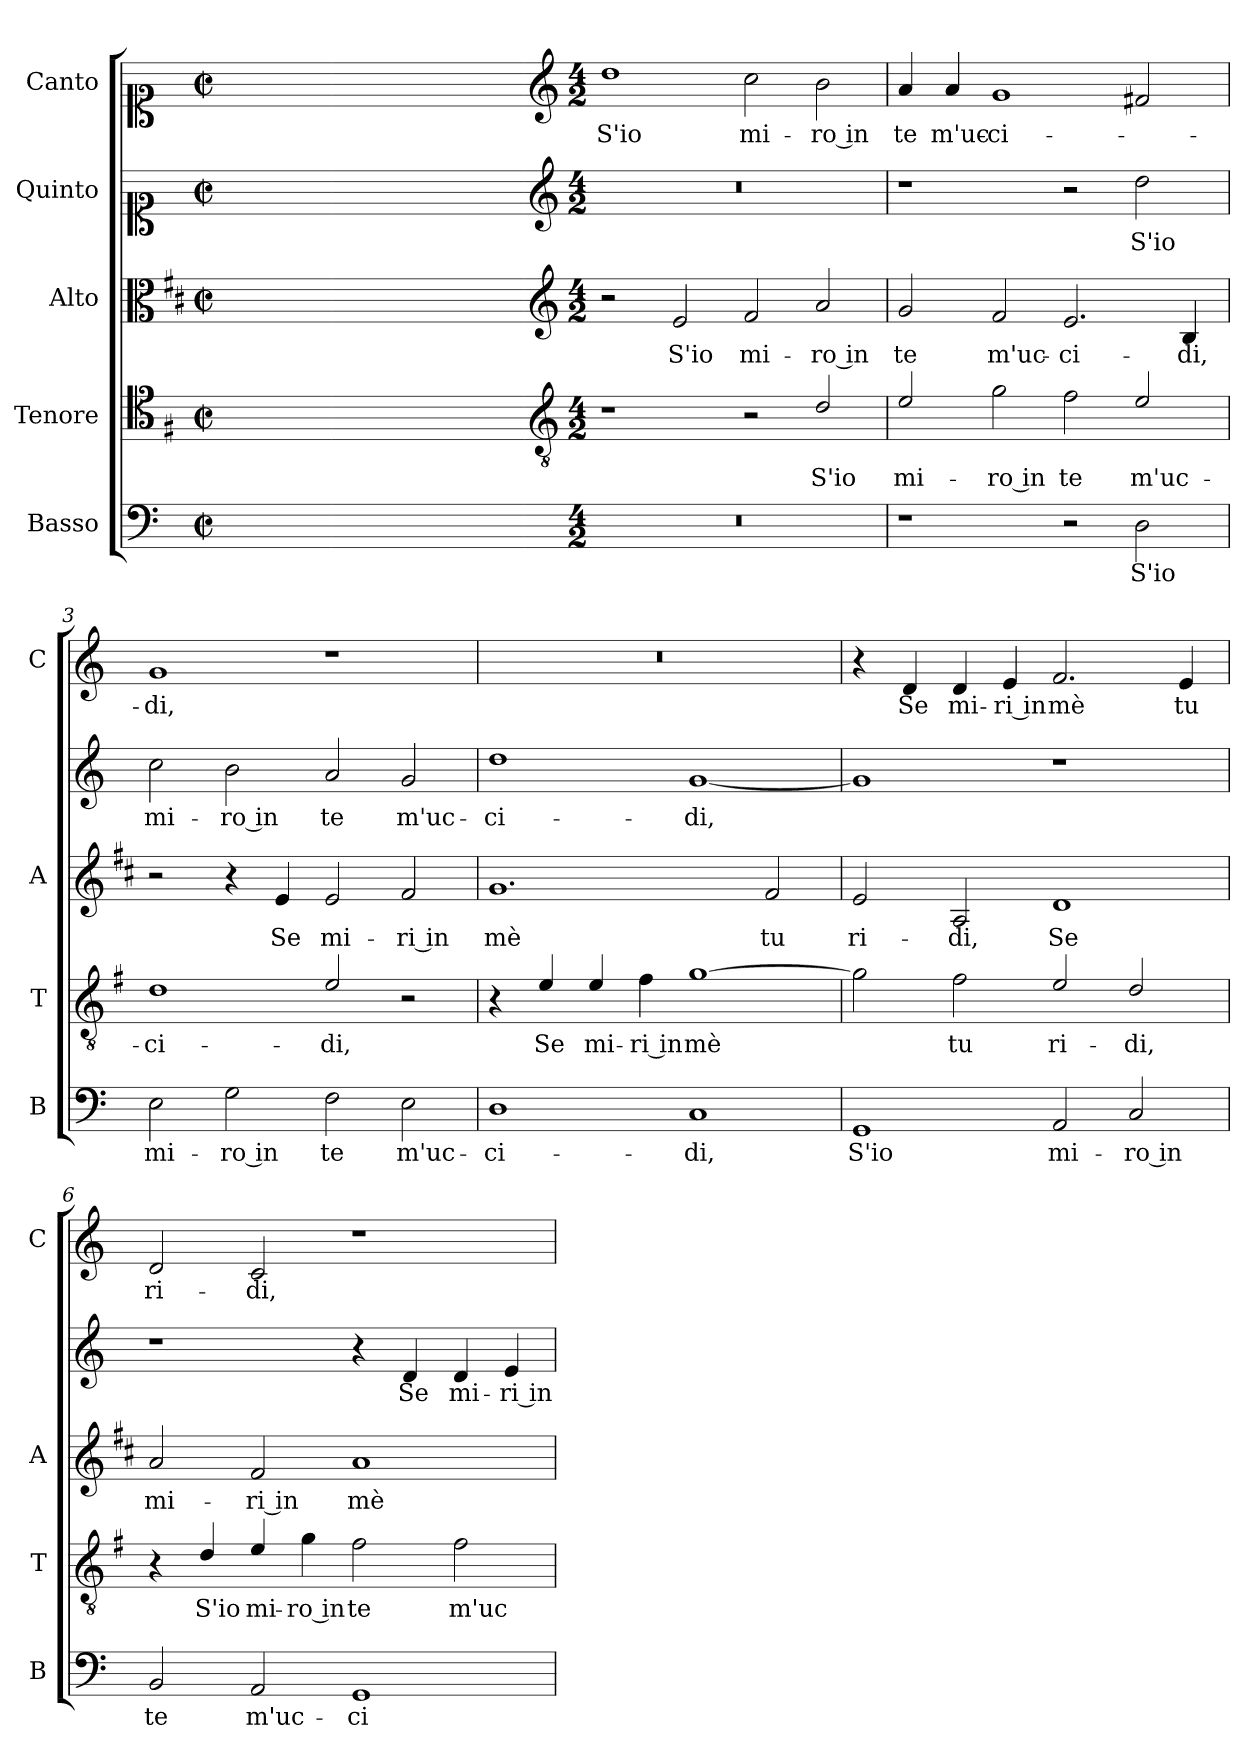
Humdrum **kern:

**kern	**text	**kern	**text	**kern	**text	**kern	**text	**kern	**text
*part5	*part5	*part4	*part4	*part3	*part3	*part2	*part2	*part1	*part1
*staff5	*staff5	*staff4	*staff4	*staff3	*staff3	*staff2	*staff2	*staff1	*staff1
*I"Basso	*	*I"Tenore	*	*I"Alto	*	*I"Quinto	*	*I"Canto	*
*I'B	*	*I'T	*	*I'A	*	*	*	*I'C	*
*clefF4	*	*clefC4	*	*clefC3	*	*clefC1	*	*clefC1	*
*	*	*ITrd4c7	*	*ITrd1c2	*	*	*	*	*
*k[]	*	*k[]	*	*k[]	*	*k[]	*	*k[]	*
*C:	*	*C:	*	*C:	*	*C:	*	*C:	*
*M2/2	*	*M2/2	*	*M2/2	*	*M2/2	*	*M2/2	*
*met(c|)	*	*met(c|)	*	*met(c|)	*	*met(c|)	*	*met(c|)	*
=	=	=	=	=	=	=	=	=	=
1ryy	.	1ryy	.	1ryy	.	1ryy	.	1ryy	.
=1X-	=1X-	=1X-	=1X-	=1X-	=1X-	=1X-	=1X-	=1X-	=1X-
4ryy	.	4ryy	.	4ryy	.	4ryy	.	4ryy	.
4ryy	.	4ryy	.	4ryy	.	4ryy	.	4ryy	.
4ryy	.	4ryy	.	4ryy	.	4ryy	.	4ryy	.
4ryy	.	4ryy	.	4ryy	.	4ryy	.	4ryy	.
=1-	=1-	=1-	=1-	=1-	=1-	=1-	=1-	=1-	=1-
*	*	*clefGv2	*	*clefG2	*	*clefG2	*	*clefG2	*
*M4/2	*	*M4/2	*	*M4/2	*	*M4/2	*	*M4/2	*
!	!	!	!	!	!	!	!	!	!LO:LY:b
0r	.	1r	.	2r	.	0r	.	1dd	S'io
!	!	!	!	!	!LO:LY:b	!	!	!	!
.	.	.	.	2d/	S'io	.	.	.	.
!	!	!	!	!	!LO:LY:b	!	!	!	!LO:LY:b
.	.	2r	.	2e/	mi-	.	.	2cc\	mi-
!	!	!	!LO:LY:b	!	!LO:LY:b	!	!	!	!LO:LY:b
.	.	2G/	S'io	2g/	-ro in	.	.	2b\	-ro in
=2	=2	=2	=2	=2	=2	=2	=2	=2	=2
!	!	!	!LO:LY:b	!	!LO:LY:b	!	!	!	!LO:LY:b
1r	.	2A/	mi-	2f/	te	1r	.	4a/	te
!	!	!	!	!	!	!	!	!	!LO:LY:b
.	.	.	.	.	.	.	.	4a/	m'uc-
!	!	!	!LO:LY:b	!	!LO:LY:b	!	!	!	!LO:LY:b
.	.	2c\	-ro in	2e/	m'uc-	.	.	1g	-ci-
!	!	!	!LO:LY:b	!	!LO:LY:b	!	!	!	!
2r	.	2B\	te	2.d/	-ci-	2r	.	.	.
!	!LO:LY:b	!	!LO:LY:b	!	!	!	!LO:LY:b	!	!
2D\	S'io	2A/	m'uc-	.	.	2dd\	S'io	2f#X/	.
!	!	!	!	!	!LO:LY:b	!	!	!	!
.	.	.	.	4A/	-di,	.	.	.	.
=3	=3	=3	=3	=3	=3	=3	=3	=3	=3
!	!LO:LY:b	!	!LO:LY:b	!	!	!	!LO:LY:b	!	!LO:LY:b
2E\	mi-	1G	-ci-	2r	.	2cc\	mi-	1g	-di,
!	!LO:LY:b	!	!	!	!	!	!LO:LY:b	!	!
2G\	-ro in	.	.	4r	.	2b\	-ro in	.	.
!	!	!	!	!	!LO:LY:b	!	!	!	!
.	.	.	.	4d/	Se	.	.	.	.
!	!LO:LY:b	!	!LO:LY:b	!	!LO:LY:b	!	!LO:LY:b	!	!
2F\	te	2A/	-di,	2d/	mi-	2a/	te	1r	.
!	!LO:LY:b	!	!	!	!LO:LY:b	!	!LO:LY:b	!	!
2E\	m'uc-	2r	.	2e/	-ri in	2g/	m'uc-	.	.
!!LO:LB:g=z
=4	=4	=4	=4	=4	=4	=4	=4	=4	=4
!	!LO:LY:b	!	!	!	!LO:LY:b	!	!LO:LY:b	!	!
1D	-ci-	4r	.	1.f	mè	1dd	-ci-	0r	.
!	!	!	!LO:LY:b	!	!	!	!	!	!
.	.	4A/	Se	.	.	.	.	.	.
!	!	!	!LO:LY:b	!	!	!	!	!	!
.	.	4A/	mi-	.	.	.	.	.	.
!	!	!	!LO:LY:b	!	!	!	!	!	!
.	.	4B\	-ri in	.	.	.	.	.	.
!	!LO:LY:b	!	!LO:LY:b	!	!	!	!LO:LY:b	!	!
1C	-di,	[1c	mè	.	.	[1g	-di,	.	.
!	!	!	!	!	!LO:LY:b	!	!	!	!
.	.	.	.	2e/	tu	.	.	.	.
=5	=5	=5	=5	=5	=5	=5	=5	=5	=5
!	!LO:LY:b	!	!	!	!LO:LY:b	!	!	!	!
1GG	S'io	2c\]	.	2d/	ri-	1g]	.	4r	.
!	!	!	!	!	!	!	!	!	!LO:LY:b
.	.	.	.	.	.	.	.	4d/	Se
!	!	!	!LO:LY:b	!	!LO:LY:b	!	!	!	!LO:LY:b
.	.	2B\	tu	2G/	-di,	.	.	4d/	mi-
!	!	!	!	!	!	!	!	!	!LO:LY:b
.	.	.	.	.	.	.	.	4e/	-ri in
!	!LO:LY:b	!	!LO:LY:b	!	!LO:LY:b	!	!	!	!LO:LY:b
2AA/	mi-	2A/	ri-	1c	Se	1r	.	2.f/	mè
!	!LO:LY:b	!	!LO:LY:b	!	!	!	!	!	!
2C/	-ro in	2G/	-di,	.	.	.	.	.	.
!	!	!	!	!	!	!	!	!	!LO:LY:b
.	.	.	.	.	.	.	.	4e/	tu
=6	=6	=6	=6	=6	=6	=6	=6	=6	=6
!	!LO:LY:b	!	!	!	!LO:LY:b	!	!	!	!LO:LY:b
2BB/	te	4r	.	2g/	mi-	1r	.	2d/	ri-
!	!	!	!LO:LY:b	!	!	!	!	!	!
.	.	4G/	S'io	.	.	.	.	.	.
!	!LO:LY:b	!	!LO:LY:b	!	!LO:LY:b	!	!	!	!LO:LY:b
2AA/	m'uc-	4A/	mi-	2e/	-ri in	.	.	2c/	-di,
!	!	!	!LO:LY:b	!	!	!	!	!	!
.	.	4c\	-ro in	.	.	.	.	.	.
!	!LO:LY:b	!	!LO:LY:b	!	!LO:LY:b	!	!	!	!
1GG	-ci-	2B\	te	1g	mè	4r	.	1r	.
!	!	!	!	!	!	!	!LO:LY:b	!	!
.	.	.	.	.	.	4d/	Se	.	.
!	!	!	!LO:LY:b	!	!	!	!LO:LY:b	!	!
.	.	2B\	m'uc-	.	.	4d/	mi-	.	.
!	!	!	!	!	!	!	!LO:LY:b	!	!
.	.	.	.	.	.	4e/	-ri in	.	.
=	=	=	=	=	=	=	=	=	=
*-	*-	*-	*-	*-	*-	*-	*-	*-	*-
